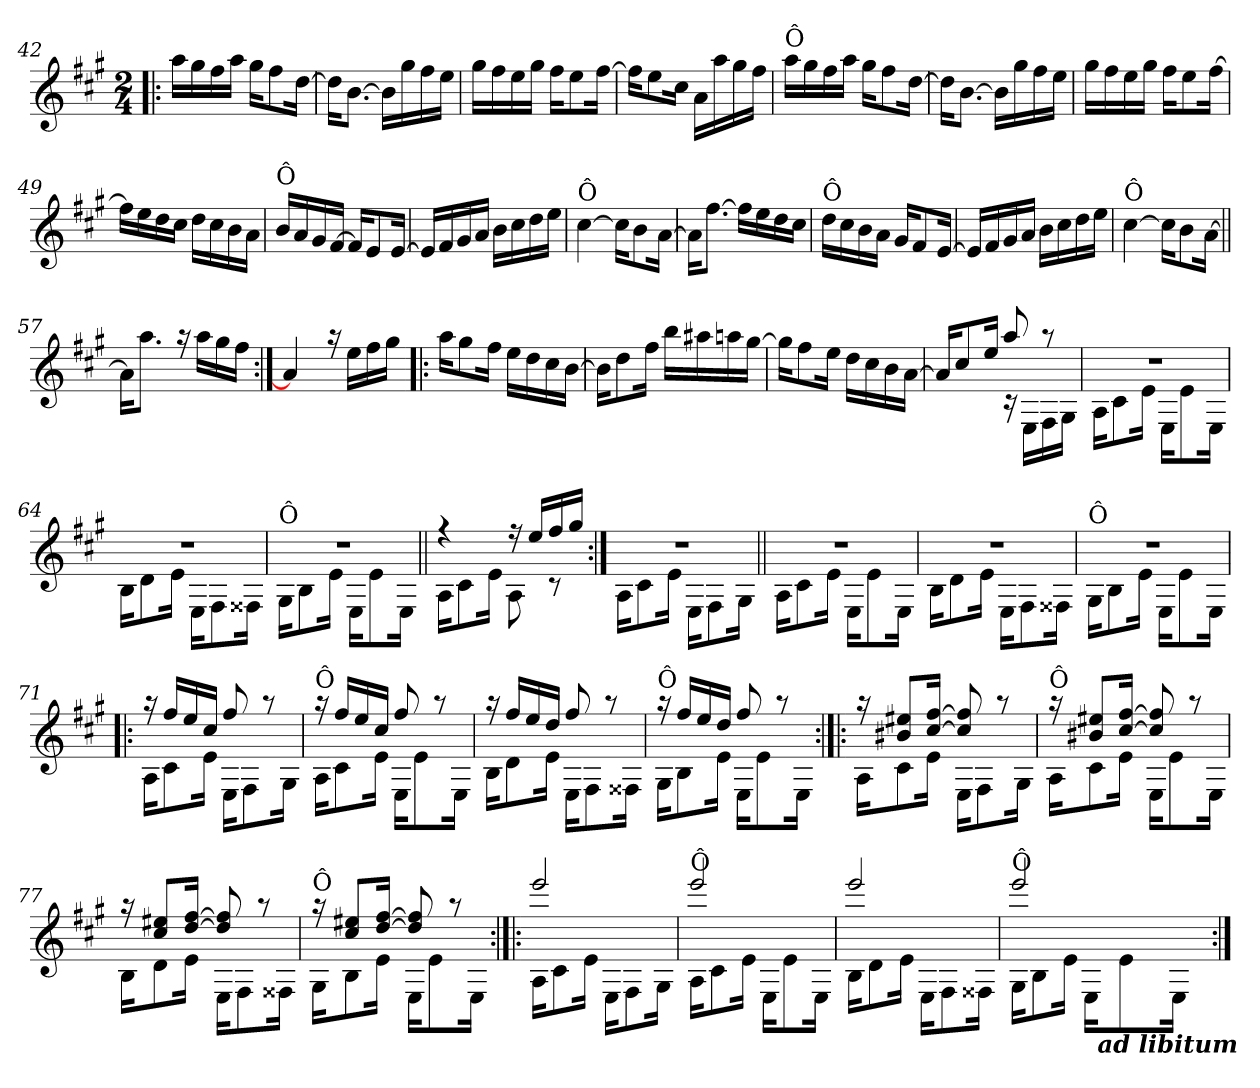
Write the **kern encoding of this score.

**kern
*part1
*staff1
!!LO:LB:g=z
*clefG2
*k[f#c#g#]
*A:
*M2/4
=42!|:
*^
16aa\LL	2ryy
16gg#\	.
16ff#\	.
16aa\JJ	.
16gg#\KL	.
8ff#\	.
[<16dd\Jk	.
=43	=43
16dd\KL]	2ryy
[<8.b\J	.
16b\LL]	.
16gg#\	.
16ff#\	.
16ee\JJ	.
=44	=44
16gg#\LL	2ryy
16ff#\	.
16ee\	.
16gg#\JJ	.
16ff#\KL	.
8ee\	.
[<16ff#\Jk	.
=45	=45
16ff#\KL]	2ryy
8ee\	.
16cc#\Jk	.
16a\LL	.
16aa\	.
16gg#\	.
16ff#\JJ	.
=46	=46
!LO:TX:a:t=Ô	!
16aa\LL	2ryy
16gg#\	.
16ff#\	.
16aa\JJ	.
16gg#\KL	.
8ff#\	.
[<16dd\Jk	.
!!LO:LB:g=z	!!
=47	=47
16dd\KL]	2ryy
[<8.b\J	.
16b\LL]	.
16gg#\	.
16ff#\	.
16ee\JJ	.
=48	=48
16gg#\LL	2ryy
16ff#\	.
16ee\	.
16gg#\JJ	.
16ff#\KL	.
8ee\	.
[<16ff#\Jk	.
=49	=49
16ff#\LL]	2ryy
16ee\	.
16dd\	.
16cc#\JJ	.
16dd\LL	.
16cc#\	.
16b\	.
16a\JJ	.
=50	=50
!LO:TX:a:t=Ô	!
16b/LL	2ryy
16a/	.
16g#/	.
[>16f#/JJ	.
16f#/KL]	.
8e/	.
[>16e/Jk	.
=51	=51
16e/LL]	2ryy
16f#/	.
16g#/	.
16a/JJ	.
16b\LL	.
16cc#\	.
16dd\	.
16ee\JJ	.
=52	=52
!LO:TX:a:t=Ô	!
[<4cc#\	2ryy
16cc#\KL]	.
8b\	.
[<16a\Jk	.
!!LO:LB:g=z	!!
=53	=53
16a\KL]	2ryy
[<8.ff#\J	.
16ff#\LL]	.
16ee\	.
16dd\	.
16cc#\JJ	.
=54	=54
!LO:TX:a:t=Ô	!
16dd\LL	2ryy
16cc#\	.
16b\	.
16a\JJ	.
16g#/KL	.
8f#/	.
[>16e/Jk	.
=55	=55
16e/LL]	2ryy
16f#/	.
16g#/	.
16a/JJ	.
16b\LL	.
16cc#\	.
16dd\	.
16ee\JJ	.
=56	=56
!LO:TX:a:t=Ô	!
[<4cc#\	2ryy
16cc#\KL]	.
8b\	.
[<16a\Jk	.
=57||	=57||
16a\KL]	2ryy
8.aa\J	.
16raa	.
16aa\LL	.
16gg#\	.
16ff#\JJ	.
=58:|!	=58:|!
4a/]	2ryy
16raa	.
16ee\LL	.
16ff#\	.
16gg#\JJ	.
!!LO:LB:g=z	!!
=59!|:	=59!|:
16aa\KL	2ryy
8gg#\	.
16ff#\Jk	.
16ee\LL	.
16dd\	.
16cc#\	.
[<16b\JJ	.
=60	=60
16b\KL]	2ryy
8dd\	.
16ff#\Jk	.
16bb\LL	.
16aa#X\	.
16aan\	.
[<16gg#\JJ	.
=61	=61
16gg#\KL]	2ryy
8ff#\	.
16ee\Jk	.
16dd\LL	.
16cc#\	.
16b\	.
[<16a\JJ	.
=62	=62
*	*^
16a/KL]	4ryy	2ryy
8cc#/	.	.
16ee/Jk	.	.
8aa/	16rc	.
.	16E!\LL	.
8raa	16F#!\	.
.	16G#!\JJ	.
=63	=63	=63
!LO:N:vis=1	!	!
2r	16A!\KL	2ryy
.	8c#!\	.
.	16e!\Jk	.
.	16E!\KL	.
.	8e!\	.
.	16E!\Jk	.
!!LO:LB:g=z	!!	!!
=64	=64	=64
!LO:N:vis=1	!	!
2r	16B!\KL	2ryy
.	8d!\	.
.	16e!\Jk	.
.	16E!\KL	.
.	8F#!\	.
.	16F##X!\Jk	.
=65	=65	=65
!LO:TX:a:t=Ô	!	!
!LO:N:vis=1	!	!
2r	16G#!\KL	2ryy
.	8B!\	.
.	16e!\Jk	.
.	16E!\KL	.
.	8e!\	.
.	16E!\Jk	.
=66||	=66||	=66||
4rff	16A!\KL	2ryy
.	8c#!\	.
.	16e!\Jk	.
16rff	8A!\	.
16ee/LL	.	.
16ff#/	8rc	.
16gg#/JJ	.	.
=67:|!	=67:|!	=67:|!
!LO:N:vis=1	!	!
2r	16A!\KL	2ryy
.	8c#!\	.
.	16e!\Jk	.
.	16E!\KL	.
.	8F#!\	.
.	16G#!\Jk	.
=68||	=68||	=68||
!LO:N:vis=1	!	!
2r	16A!\KL	2ryy
.	8c#!\	.
.	16e!\Jk	.
.	16E!\KL	.
.	8e!\	.
.	16E!\Jk	.
!!LO:LB:g=z	!!	!!
=69	=69	=69
!LO:N:vis=1	!	!
2r	16B!\KL	2ryy
.	8d!\	.
.	16e!\Jk	.
.	16E!\KL	.
.	8F#!\	.
.	16F##X!\Jk	.
=70	=70	=70
!LO:TX:a:t=Ô	!	!
!LO:N:vis=1	!	!
2r	16G#!\KL	2ryy
.	8B!\	.
.	16e!\Jk	.
.	16E!\KL	.
.	8e!\	.
.	16E!\Jk	.
=71!|:	=71!|:	=71!|:
16raa	16A!\KL	2ryy
16ff#/LL	8c#!\	.
16ee/	.	.
16cc#/JJ	16e!\Jk	.
8ff#/	16E!\KL	.
.	8F#!\	.
8raa	.	.
.	16G#!\Jk	.
=72	=72	=72
!LO:TX:a:t=Ô	!	!
16raa	16A!\KL	2ryy
16ff#/LL	8c#!\	.
16ee/	.	.
16cc#/JJ	16e!\Jk	.
8ff#/	16E!\KL	.
.	8e!\	.
8raa	.	.
.	16E!\Jk	.
=73	=73	=73
16raa	16B!\KL	2ryy
16ff#/LL	8d!\	.
16ee/	.	.
16dd/JJ	16e!\Jk	.
8ff#/	16E!\KL	.
.	8F#!\	.
8raa	.	.
.	16F##X!\Jk	.
!!LO:LB:g=z	!!	!!
=74	=74	=74
!LO:TX:a:t=Ô	!	!
16raa	16G#!\KL	2ryy
16ff#/LL	8B!\	.
16ee/	.	.
16dd/JJ	16e!\Jk	.
8ff#/	16E!\KL	.
.	8e!\	.
8raa	.	.
.	16E!\Jk	.
=75:|!|:	=75:|!|:	=75:|!|:
16raa	16A!\KL	2ryy
8b#X/ 8ee#X/L	8c#!\	.
[>16cc#/ [>16ff#/Jk	16e!\Jk	.
8cc#/] 8ff#/]	16E!\KL	.
.	8F#!\	.
8raa	.	.
.	16G#!\Jk	.
=76	=76	=76
!LO:TX:a:t=Ô	!	!
16raa	16A!\KL	2ryy
8b#X/ 8ee#X/L	8c#!\	.
[>16cc#/ [>16ff#/Jk	16e!\Jk	.
8cc#/] 8ff#/]	16E!\KL	.
.	8e!\	.
8raa	.	.
.	16E!\Jk	.
=77	=77	=77
16raa	16B!\KL	2ryy
8cc#/ 8ee#X/L	8d!\	.
[>16dd/ [>16ff#/Jk	16e!\Jk	.
8dd/] 8ff#/]	16E!\KL	.
.	8F#!\	.
8raa	.	.
.	16F##X!\Jk	.
!!LO:LB:g=z	!!	!!
=78	=78	=78
!LO:TX:a:t=Ô	!	!
16raa	16G#!\KL	2ryy
8cc#/ 8ee#X/L	8B!\	.
[>16dd/ [>16ff#/Jk	16e!\Jk	.
8dd/] 8ff#/]	16E!\KL	.
.	8e!\	.
8raa	.	.
.	16E!\Jk	.
=79:|!|:	=79:|!|:	=79:|!|:
2eee>/	16A!\KL	2ryy
.	8c#!\	.
.	16e!\Jk	.
.	16E!\KL	.
.	8F#!\	.
.	16G#!\Jk	.
=80	=80	=80
!LO:TX:a:t=Ô	!	!
2eee>/	16A!\KL	2ryy
.	8c#!\	.
.	16e!\Jk	.
.	16E!\KL	.
.	8e!\	.
.	16E!\Jk	.
=81	=81	=81
2eee>/	16B!\KL	2ryy
.	8d!\	.
.	16e!\Jk	.
.	16E!\KL	.
.	8F#!\	.
.	16F##X!\Jk	.
=82	=82	=82
!LO:TX:a:t=Ô	!	!
*	*	*^
2eee>/	16G#!\KL	2ryy	4ryy
.	8B!\	.	.
.	16e!\Jk	.	.
.	16E!\KL	.	32ryy
!	!	!	!LO:TX:b:Bi:t=ad libitum
.	.	.	8..ryy
.	8e!\	.	.
.	16E!\Jk	.	.
*v	*v	*v	*v
=:|!
*-
